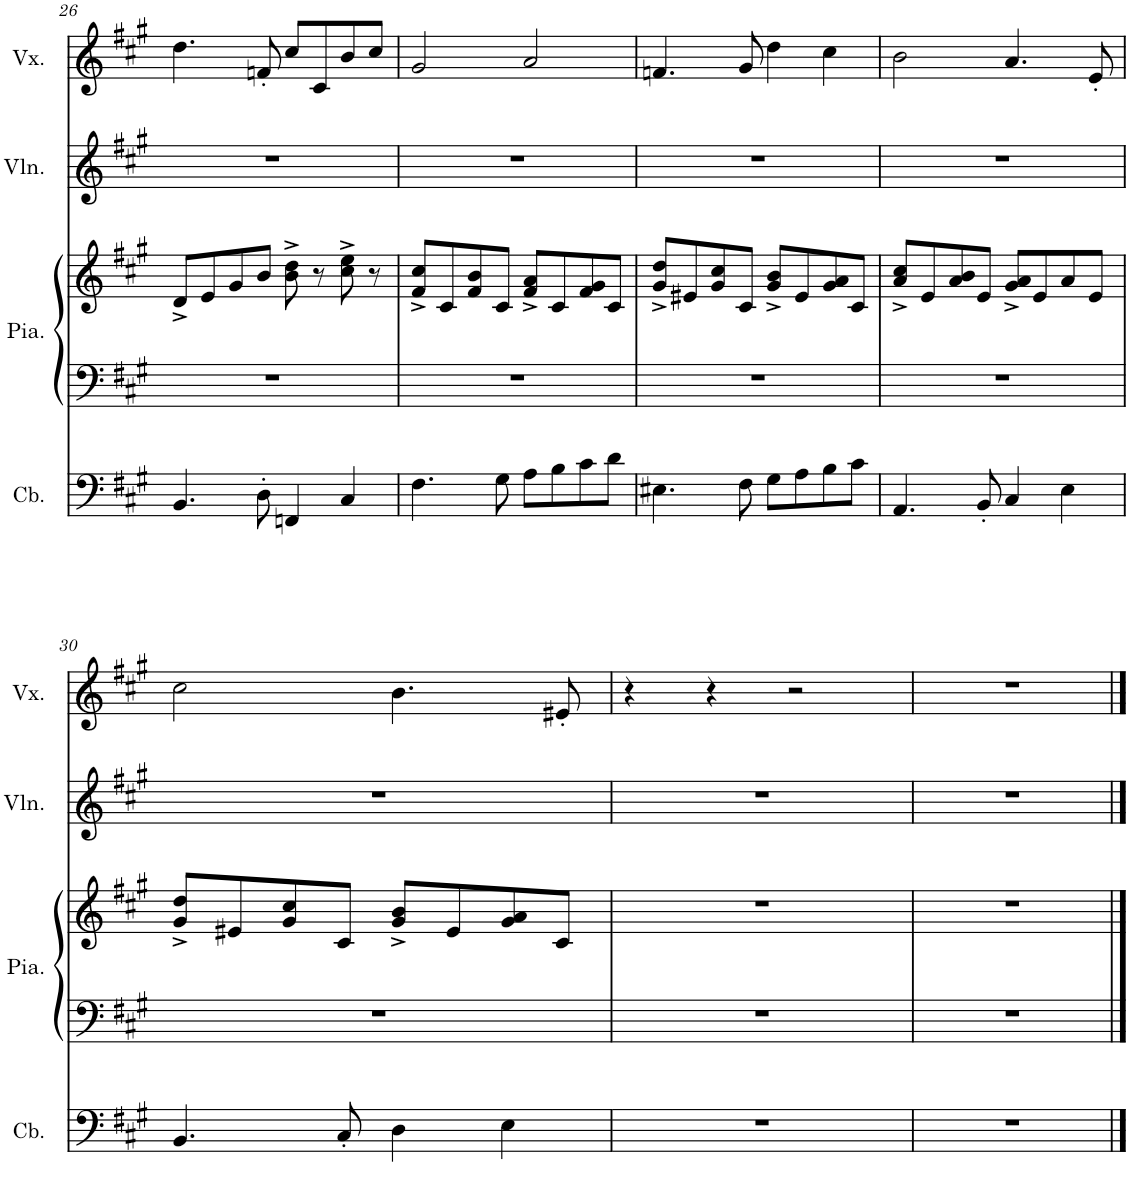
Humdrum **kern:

**kern	**kern	**kern	**kern	**kern
*part4	*part3	*part3	*part2	*part1
*staff5	*staff4	*staff3	*staff2	*staff1
*I"Contrebasse	*I"Piano	*	*I"Violon	*I"Voix
*I'Cb.	*I'Pia.	*	*I'Vln.	*I'Vx.
!!LO:PB:g=z
*clefF4	*clefF4	*clefG2	*clefG2	*clefG2
*Trd7c12	*	*	*	*
*k[f#c#g#]	*k[f#c#g#]	*k[f#c#g#]	*k[f#c#g#]	*k[f#c#g#]
*M4/4	*M4/4	*M4/4	*M4/4	*M4/4
=26	=26	=26	=26	=26
4.BB/	1r	8d^/L	1r	4.dd\
.	.	8e/	.	.
.	.	8g#/	.	.
8D'\	.	8b/J	.	8fn'/
4FFn/	.	8b\^ 8dd\^	.	8cc#/L
.	.	8r	.	8c#/
4C#/	.	8cc#\^ 8ee\^	.	8b/
.	.	8r	.	8cc#/J
=27	=27	=27	=27	=27
4.F#\	1r	8f#/^ 8cc#/^L	1r	2g#/
.	.	8c#/	.	.
.	.	8f#/ 8b/	.	.
8G#\	.	8c#/J	.	.
8A\L	.	8f#/^ 8a/^L	.	2a/
8B\	.	8c#/	.	.
8c#\	.	8f#/ 8g#/	.	.
8d\J	.	8c#/J	.	.
=28	=28	=28	=28	=28
4.E#X\	1r	8g#/^ 8dd/^L	1r	4.fn/
.	.	8e#X/	.	.
.	.	8g#/ 8cc#/	.	.
8F#\	.	8c#/J	.	8g#/
8G#\L	.	8g#/^ 8b/^L	.	4dd\
8A\	.	8e#/	.	.
8B\	.	8g#/ 8a/	.	4cc#\
8c#\J	.	8c#/J	.	.
=29	=29	=29	=29	=29
4.AA/	1r	8a/^ 8cc#/^L	1r	2b\
.	.	8e/	.	.
.	.	8a/ 8b/	.	.
8BB'/	.	8e/J	.	.
4C#/	.	8g#/^ 8a/^L	.	4.a/
.	.	8e/	.	.
4E\	.	8a/	.	.
.	.	8e/J	.	8e'/
!!LO:LB:g=z
=30	=30	=30	=30	=30
4.BB/	1r	8g#/^ 8dd/^L	1r	2cc#\
.	.	8e#X/	.	.
.	.	8g#/ 8cc#/	.	.
8C#'/	.	8c#/J	.	.
4D\	.	8g#/^ 8b/^L	.	4.b\
.	.	8e#/	.	.
4E\	.	8g#/ 8a/	.	.
.	.	8c#/J	.	8e#X'/
=31	=31	=31	=31	=31
1r	1r	1r	1r	4r
.	.	.	.	4r
.	.	.	.	2r
=32	=32	=32	=32	=32
1r	1r	1r	1r	1r
==	==	==	==	==
*-	*-	*-	*-	*-
